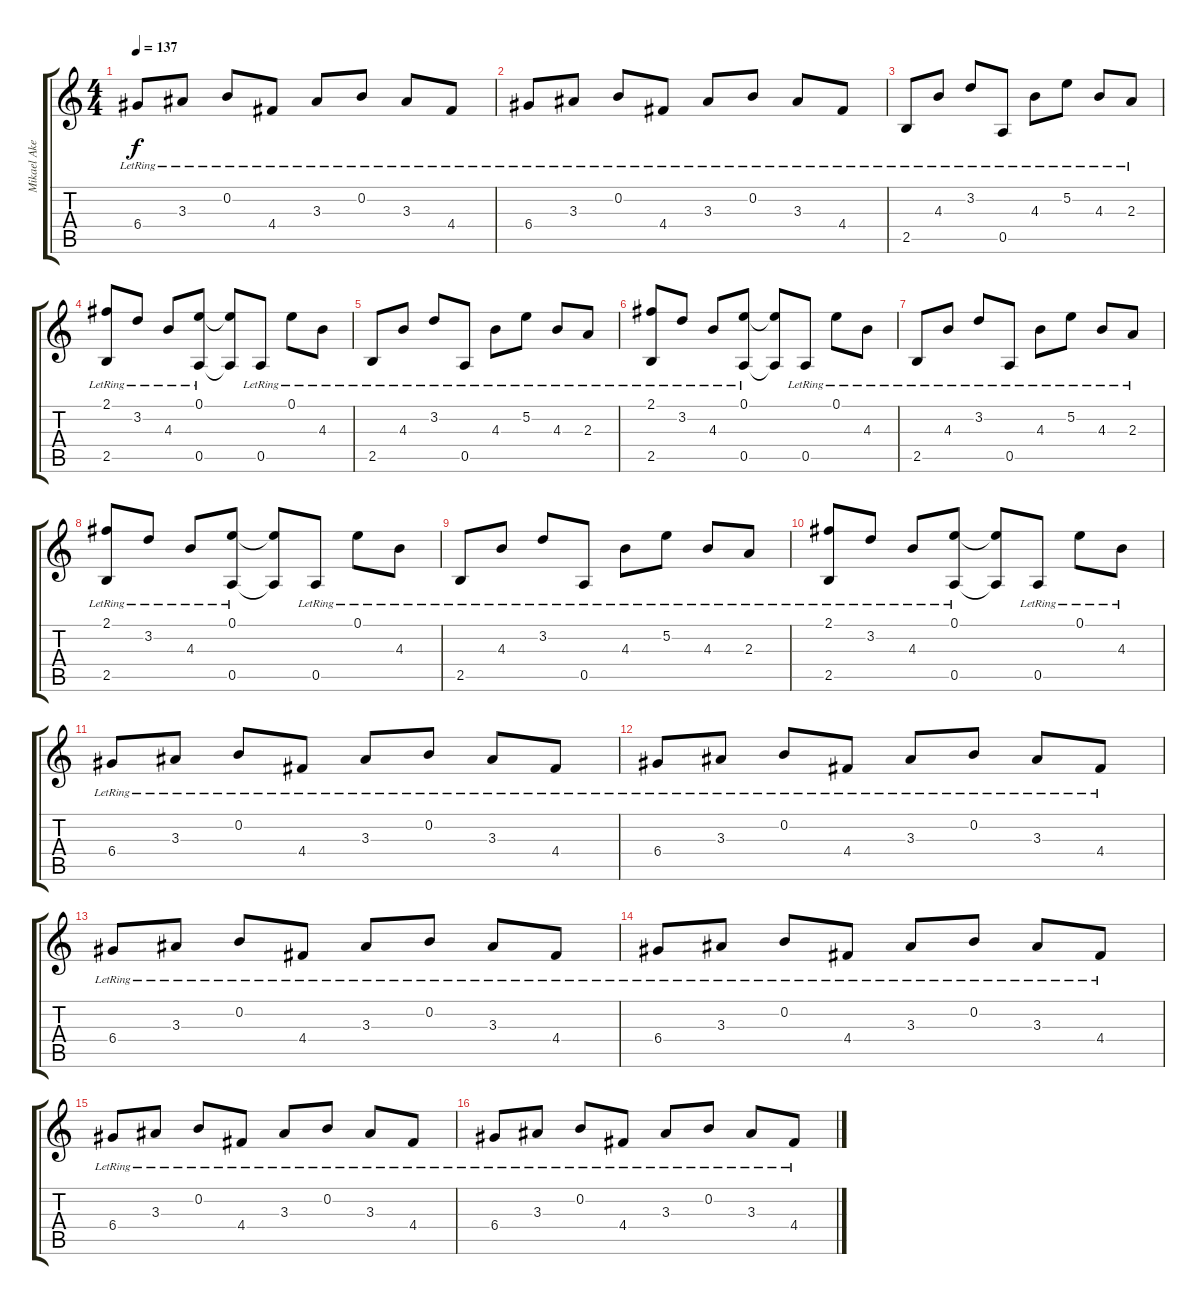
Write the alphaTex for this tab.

\track ("Mikael Akerfeldt (Acoustique et solo)" "Mikael Ake") {instrument acousticguitarsteel}
\staff {score tabs}
\tuning (E4 B3 G3 D3 A2 E2) {hide}
\ts (4 4)
\tempo 137
\clef g2
\ks c
6.4{lr}.8{dy f} 3.3{lr}.8 0.2{lr}.8 4.4{lr}.8 3.3{lr}.8 0.2{lr}.8 3.3{lr}.8 4.4{lr}.8 |
6.4{lr}.8 3.3{lr}.8 0.2{lr}.8 4.4{lr}.8 3.3{lr}.8 0.2{lr}.8 3.3{lr}.8 4.4{lr}.8 |
\section ("" "")
2.5{lr}.8 4.3{lr}.8 3.2{lr}.8 0.5{lr}.8 4.3{lr}.8 5.2{lr}.8 4.3{lr}.8 2.3{lr}.8 |
(2.1{lr} 2.5{lr}).8 3.2{lr}.8 4.3{lr}.8 (0.1{lr} 0.5).8 (0.1{t} 0.5{t}).8 0.5{lr}.8 0.1{lr}.8 4.3{lr}.8 |
2.5{lr}.8 4.3{lr}.8 3.2{lr}.8 0.5{lr}.8 4.3{lr}.8 5.2{lr}.8 4.3{lr}.8 2.3{lr}.8 |
(2.1{lr} 2.5{lr}).8 3.2{lr}.8 4.3{lr}.8 (0.1{lr} 0.5).8 (0.1{t} 0.5{t}).8 0.5{lr}.8 0.1{lr}.8 4.3{lr}.8 |
2.5{lr}.8 4.3{lr}.8 3.2{lr}.8 0.5{lr}.8 4.3{lr}.8 5.2{lr}.8 4.3{lr}.8 2.3{lr}.8 |
(2.1{lr} 2.5{lr}).8 3.2{lr}.8 4.3{lr}.8 (0.1{lr} 0.5).8 (0.1{t} 0.5{t}).8 0.5{lr}.8 0.1{lr}.8 4.3{lr}.8 |
2.5{lr}.8 4.3{lr}.8 3.2{lr}.8 0.5{lr}.8 4.3{lr}.8 5.2{lr}.8 4.3{lr}.8 2.3{lr}.8 |
(2.1{lr} 2.5{lr}).8 3.2{lr}.8 4.3{lr}.8 (0.1{lr} 0.5).8 (0.1{t} 0.5{t}).8 0.5{lr}.8 0.1{lr}.8 4.3{lr}.8 |
\section ("" "")
6.4{lr}.8 3.3{lr}.8 0.2{lr}.8 4.4{lr}.8 3.3{lr}.8 0.2{lr}.8 3.3{lr}.8 4.4{lr}.8 |
6.4{lr}.8 3.3{lr}.8 0.2{lr}.8 4.4{lr}.8 3.3{lr}.8 0.2{lr}.8 3.3{lr}.8 4.4{lr}.8 |
6.4{lr}.8 3.3{lr}.8 0.2{lr}.8 4.4{lr}.8 3.3{lr}.8 0.2{lr}.8 3.3{lr}.8 4.4{lr}.8 |
6.4{lr}.8 3.3{lr}.8 0.2{lr}.8 4.4{lr}.8 3.3{lr}.8 0.2{lr}.8 3.3{lr}.8 4.4{lr}.8 |
6.4{lr}.8 3.3{lr}.8 0.2{lr}.8 4.4{lr}.8 3.3{lr}.8 0.2{lr}.8 3.3{lr}.8 4.4{lr}.8 |
6.4{lr}.8 3.3{lr}.8 0.2{lr}.8 4.4{lr}.8 3.3{lr}.8 0.2{lr}.8 3.3{lr}.8 4.4{lr}.8
